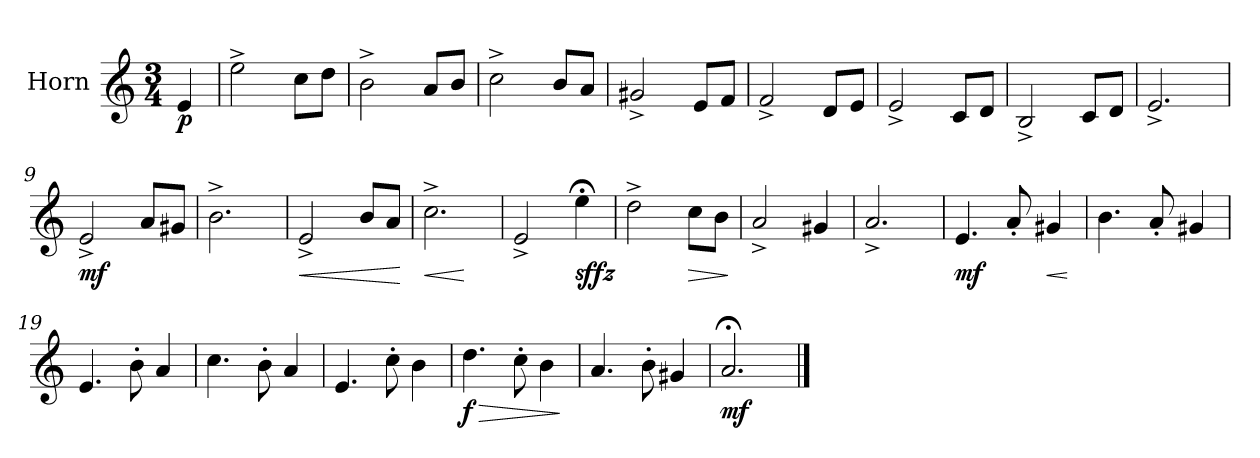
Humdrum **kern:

**kern	**dynam
*part1	*part1
*staff1	*staff1
*I"Horn	*
*I'Hn.	*
*clefG2	*
*ITrd4c7	*
*k[b-]	*
*M3/4	*
=	=
!	!LO:DY:b
4A/	p
=1	=1
2a^\	.
8f\L	.
8g\J	.
=2	=2
2e^\	.
8d/L	.
8e/J	.
=3	=3
2f^\	.
8e/L	.
8d/J	.
=4	=4
2c#X^/	.
8A/L	.
8B-/J	.
=5	=5
2B-^/	.
8G/L	.
8A/J	.
=6	=6
2A^/	.
8F/L	.
8G/J	.
=7	=7
2E^/	.
8F/L	.
8G/J	.
=8	=8
2.A^/	.
=9	=9
!	!LO:DY:b
2A^/	mf
8d/L	.
8c#X/J	.
=10	=10
2.e^\	.
!!LO:LB:g=z
=11	=11
!	!LO:HP:b
2A^/	<
8e/L	.
8d/J	.
.	[
=12	=12
!	!LO:HP:b
2.f^\	<
.	[
=13	=13
2A^/	.
!	!LO:DY:b
4a;<\	sffz
=14	=14
2g^\	.
!	!LO:HP:b
8f\L	>
8e\J	.
.	]
=15	=15
2d^/	.
4c#X/	.
=16	=16
2.d^/	.
=17	=17
!	!LO:DY:b
4.A/	mf
8d'/	.
!	!LO:HP:b
4c#X/	<
.	[
=18	=18
4.e\	.
8d'/	.
4c#X/	.
=19	=19
4.A/	.
8e'\	.
4d/	.
=20	=20
4.f\	.
8e'\	.
4d/	.
!!LO:LB:g=z
=21	=21
4.A/	.
8f'\	.
4e\	.
=22	=22
!	!LO:HP:b
!	!LO:DY:n=1:b
4.g\	> f
8f'\	.
4e\	.
.	]
=23	=23
4.d/	.
8e'\	.
4c#X/	.
=24	=24
!	!LO:DY:b
2.d;</	mf
==	==
*-	*-
